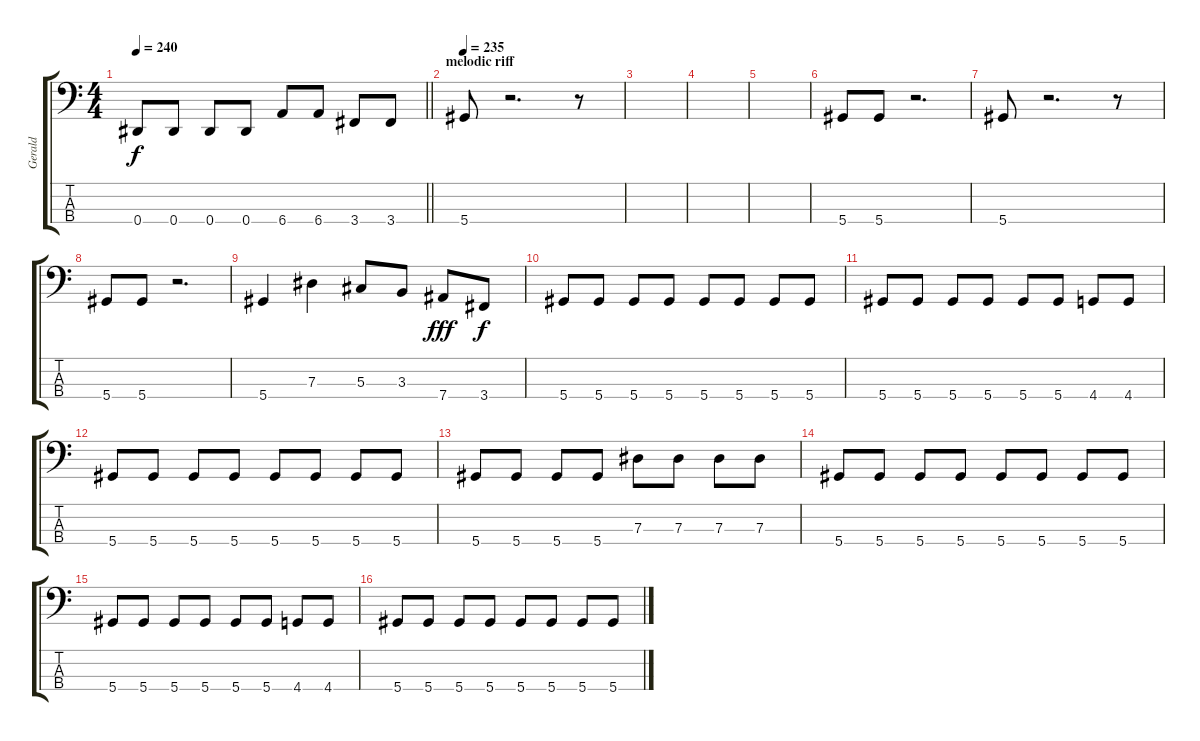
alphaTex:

\track ("Gerald" "Gerald") {instrument electricbassfinger}
\staff {score tabs}
\tuning (Gb2 Db2 Ab1 Eb1) {hide}
\ts (4 4)
\tempo 240
\clef f4
\barLineRight lightlight
\ks c
0.4.8{dy f} 0.4.8 0.4.8 0.4.8 6.4.8 6.4.8 3.4.8 3.4.8 |
\section ("" "melodic riff")
\tempo 235
5.4.8 r.2{d} r.8 |
|
|
|
5.4.8 5.4.8 r.2{d} |
5.4.8 r.2{d} r.8 |
5.4.8 5.4.8 r.2{d} |
5.4.4 7.3.4 5.3.8 3.3.8 7.4.8{dy fff} 3.4.8{dy f} |
5.4.8 5.4.8 5.4.8 5.4.8 5.4.8 5.4.8 5.4.8 5.4.8 |
5.4.8 5.4.8 5.4.8 5.4.8 5.4.8 5.4.8 4.4.8 4.4.8 |
5.4.8 5.4.8 5.4.8 5.4.8 5.4.8 5.4.8 5.4.8 5.4.8 |
5.4.8 5.4.8 5.4.8 5.4.8 7.3.8 7.3.8 7.3.8 7.3.8 |
5.4.8 5.4.8 5.4.8 5.4.8 5.4.8 5.4.8 5.4.8 5.4.8 |
5.4.8 5.4.8 5.4.8 5.4.8 5.4.8 5.4.8 4.4.8 4.4.8 |
5.4.8 5.4.8 5.4.8 5.4.8 5.4.8 5.4.8 5.4.8 5.4.8
